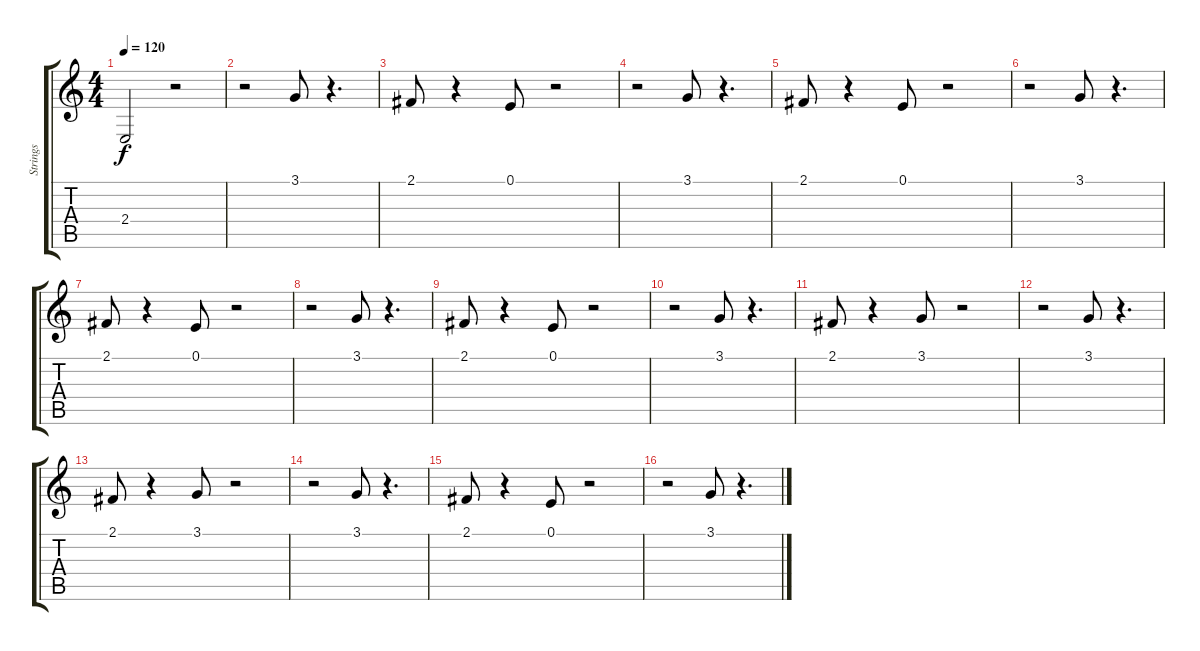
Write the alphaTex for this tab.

\track ("Strings" "Strings") {instrument tremolostrings}
\staff {score tabs}
\tuning (E4 B3 G3 D3 A2 E2) {hide}
\ts (4 4)
\tempo 120
\clef g2
\ks c
2.4{t}.2{dy f} r.2 |
r.2{volume 16 instrument pizzicatostrings} 3.1.8 r.4{d} |
2.1.8 r.4 0.1.8 r.2 |
r.2 3.1.8 r.4{d} |
2.1.8 r.4 0.1.8 r.2 |
r.2 3.1.8 r.4{d} |
2.1.8 r.4 0.1.8 r.2 |
r.2 3.1.8 r.4{d} |
2.1.8 r.4 0.1.8 r.2 |
r.2 3.1.8 r.4{d} |
2.1.8 r.4 3.1.8 r.2 |
r.2 3.1.8 r.4{d} |
2.1.8 r.4 3.1.8 r.2 |
r.2 3.1.8 r.4{d} |
2.1.8 r.4 0.1.8 r.2 |
r.2 3.1.8 r.4{d}
